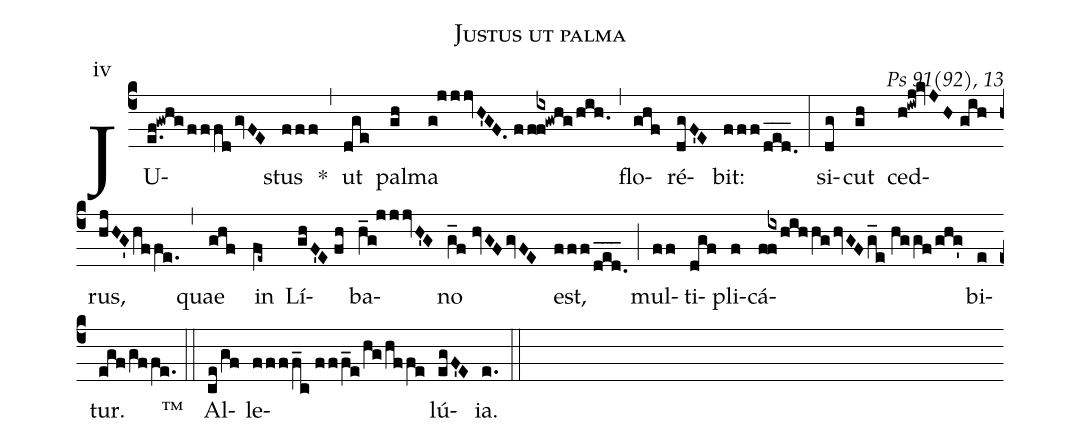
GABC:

name:Justus ut palma;
commentary:Ps 91(92), 13;
mode:iv;
%%
(c4) JU(e.f!gwhg/fffdgvFE)stus(fff) *(,) ut(dge) pal(gh)ma(g!jjjvH'GF.//ff{ix}f!gwhg/hih.) (,) flo(ghf)ré(dgF'E)bit:(fff/ded.___) (:) si(dg)cut(gh) ced(h!iwj!kvJH//gih)rus,(hjHG'hffe.) (,) quae(ghf) in(fe~) Lí(ghF'E//fh)ba(h_g!jjjvH'G)no(g_f//hvGFgvFE) est,(fff/ded.___) (;) mul(ff)ti(dgf)pli(f)cá(f{ix}f/hihhg/hvGFg_e//hggf/ghg')bi(e)tur.(egf/gffe.) ™(::) Al(ce/gf)le(ffff_c//fff_e/hg/hffe)lú(egF'E)ia.(e.) (::)
